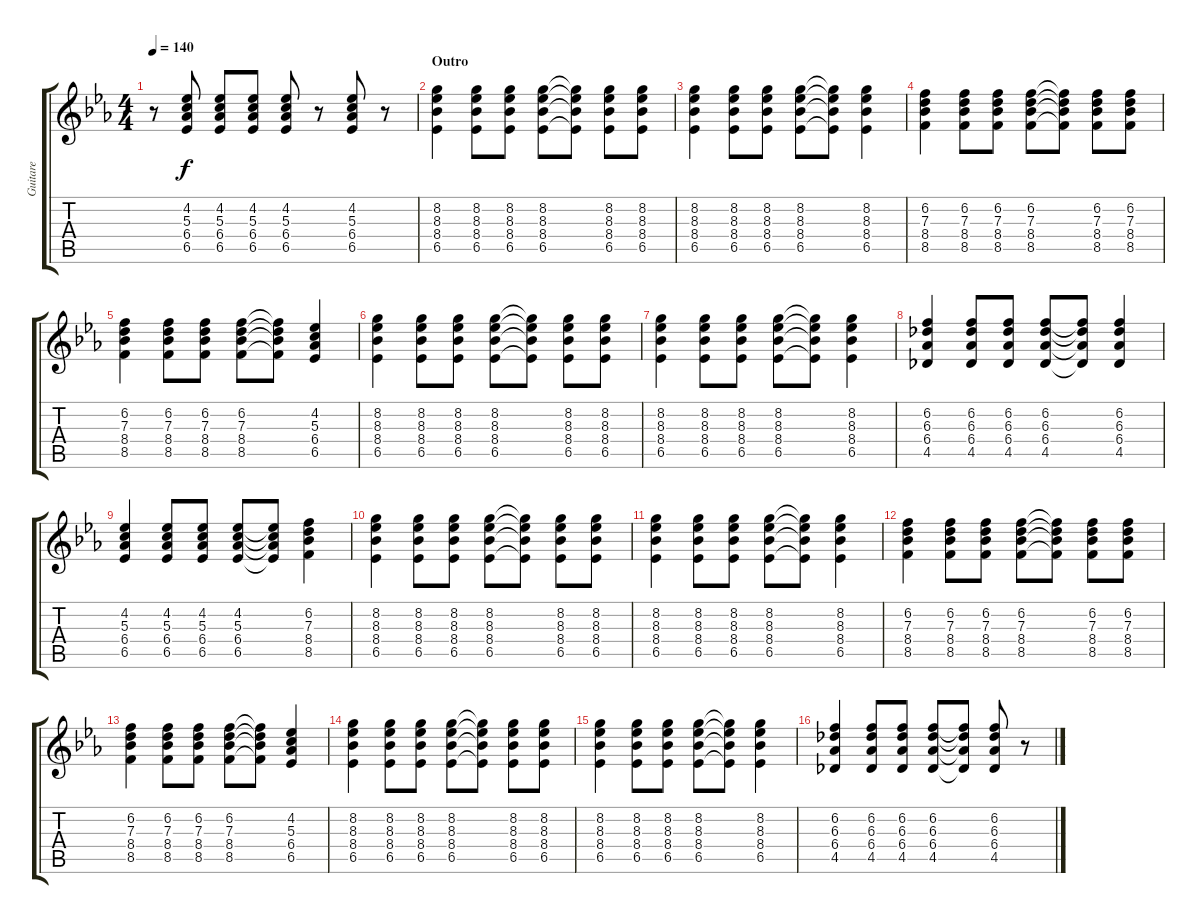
\track ("Guitare" "Guitare") {instrument overdrivenguitar}
\staff {score tabs}
\tuning (E4 B3 G3 D3 A2 E2) {hide}
\ts (4 4)
\tempo 140
\clef g2
\ks eb
r.8{dy f} (4.2 5.3 6.4 6.5).8 (4.2 5.3 6.4 6.5).8 (4.2 5.3 6.4 6.5).8 (4.2 5.3 6.4 6.5).8 r.8 (4.2 5.3 6.4 6.5).8 r.8 |
\section ("" "Outro")
(8.2 8.3 8.4 6.5).4{volume 9} (8.2 8.3 8.4 6.5).8 (8.2 8.3 8.4 6.5).8 (8.2 8.3 8.4 6.5).8 (8.2{t} 8.3{t} 8.4{t} 6.5{t}).8 (8.2 8.3 8.4 6.5).8 (8.2 8.3 8.4 6.5).8 |
(8.2 8.3 8.4 6.5).4 (8.2 8.3 8.4 6.5).8 (8.2 8.3 8.4 6.5).8 (8.2 8.3 8.4 6.5).8 (8.2{t} 8.3{t} 8.4{t} 6.5{t}).8 (8.2 8.3 8.4 6.5).4 |
(6.2 7.3 8.4 8.5).4 (6.2 7.3 8.4 8.5).8 (6.2 7.3 8.4 8.5).8 (6.2 7.3 8.4 8.5).8 (6.2{t} 7.3{t} 8.4{t} 8.5{t}).8 (6.2 7.3 8.4 8.5).8 (6.2 7.3 8.4 8.5).8 |
(6.2 7.3 8.4 8.5).4 (6.2 7.3 8.4 8.5).8 (6.2 7.3 8.4 8.5).8 (6.2 7.3 8.4 8.5).8 (6.2{t} 7.3{t} 8.4{t} 8.5{t}).8 (4.2 5.3 6.4 6.5).4 |
(8.2 8.3 8.4 6.5).4{volume 6} (8.2 8.3 8.4 6.5).8 (8.2 8.3 8.4 6.5).8 (8.2 8.3 8.4 6.5).8 (8.2{t} 8.3{t} 8.4{t} 6.5{t}).8 (8.2 8.3 8.4 6.5).8 (8.2 8.3 8.4 6.5).8 |
(8.2 8.3 8.4 6.5).4 (8.2 8.3 8.4 6.5).8 (8.2 8.3 8.4 6.5).8 (8.2 8.3 8.4 6.5).8 (8.2{t} 8.3{t} 8.4{t} 6.5{t}).8 (8.2 8.3 8.4 6.5).4 |
(6.2 6.3 6.4 4.5).4 (6.2 6.3 6.4 4.5).8 (6.2 6.3 6.4 4.5).8 (6.2 6.3 6.4 4.5).8 (6.2{t} 6.3{t} 6.4{t} 4.5{t}).8 (6.2 6.3 6.4 4.5).4 |
(4.2 5.3 6.4 6.5).4 (4.2 5.3 6.4 6.5).8 (4.2 5.3 6.4 6.5).8 (4.2 5.3 6.4 6.5).8 (4.2{t} 5.3{t} 6.4{t} 6.5{t}).8 (6.2 7.3 8.4 8.5).4 |
(8.2 8.3 8.4 6.5).4{volume 3} (8.2 8.3 8.4 6.5).8 (8.2 8.3 8.4 6.5).8 (8.2 8.3 8.4 6.5).8 (8.2{t} 8.3{t} 8.4{t} 6.5{t}).8 (8.2 8.3 8.4 6.5).8 (8.2 8.3 8.4 6.5).8 |
(8.2 8.3 8.4 6.5).4 (8.2 8.3 8.4 6.5).8 (8.2 8.3 8.4 6.5).8 (8.2 8.3 8.4 6.5).8 (8.2{t} 8.3{t} 8.4{t} 6.5{t}).8 (8.2 8.3 8.4 6.5).4 |
(6.2 7.3 8.4 8.5).4 (6.2 7.3 8.4 8.5).8 (6.2 7.3 8.4 8.5).8 (6.2 7.3 8.4 8.5).8 (6.2{t} 7.3{t} 8.4{t} 8.5{t}).8 (6.2 7.3 8.4 8.5).8 (6.2 7.3 8.4 8.5).8 |
(6.2 7.3 8.4 8.5).4 (6.2 7.3 8.4 8.5).8 (6.2 7.3 8.4 8.5).8 (6.2 7.3 8.4 8.5).8 (6.2{t} 7.3{t} 8.4{t} 8.5{t}).8 (4.2 5.3 6.4 6.5).4 |
(8.2 8.3 8.4 6.5).4{volume 0} (8.2 8.3 8.4 6.5).8 (8.2 8.3 8.4 6.5).8 (8.2 8.3 8.4 6.5).8 (8.2{t} 8.3{t} 8.4{t} 6.5{t}).8 (8.2 8.3 8.4 6.5).8 (8.2 8.3 8.4 6.5).8 |
(8.2 8.3 8.4 6.5).4 (8.2 8.3 8.4 6.5).8 (8.2 8.3 8.4 6.5).8 (8.2 8.3 8.4 6.5).8 (8.2{t} 8.3{t} 8.4{t} 6.5{t}).8 (8.2 8.3 8.4 6.5).4 |
(6.2 6.3 6.4 4.5).4 (6.2 6.3 6.4 4.5).8 (6.2 6.3 6.4 4.5).8 (6.2 6.3 6.4 4.5).8 (6.2{t} 6.3{t} 6.4{t} 4.5{t}).8 (6.2 6.3 6.4 4.5).8 r.8
